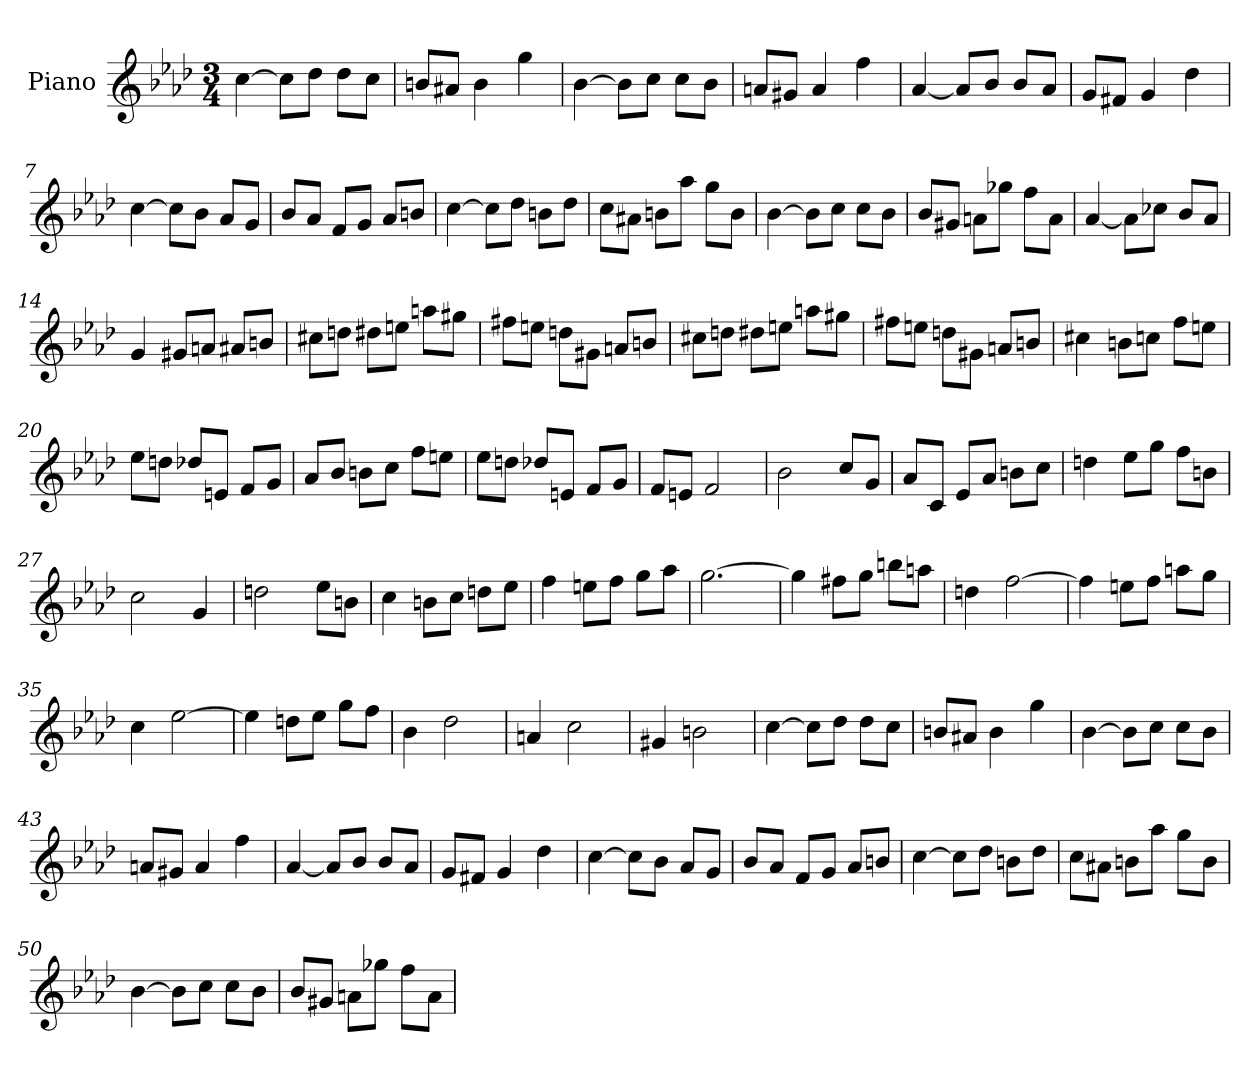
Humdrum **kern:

**kern
*part1
*staff1
*I"Piano
*I'Pno
*clefG2
*k[b-e-a-d-]
*f:
*M3/4
*MM126
=1
[4cc
8cc\L]
8dd-\J
8dd-\L
8cc\J
=2
8bn/L
8a#X/J
4b
4gg
=3
[4b-
8b-\L]
8cc\J
8cc\L
8b-\J
=4
8an/L
8g#X/J
4a
4ff
=5
[4a-
8a-/L]
8b-/J
8b-/L
8a-/J
=6
8g/L
8f#X/J
4g
4dd-
=7
[4cc
8cc\L]
8b-\J
8a-/L
8g/J
=8
8b-/L
8a-/J
8f/L
8g/J
8a-/L
8bn/J
=9
[4cc
8cc\L]
8dd-\J
8bn\L
8dd-\J
=10
8cc\L
8a#X\J
8bn\L
8aa-\J
8gg\L
8b\J
=11
[4b-
8b-\L]
8cc\J
8cc\L
8b-\J
=12
8b-/L
8g#X/J
8an\L
8gg-X\J
8ff\L
8a\J
=13
[4a-
8a-\L]
8cc-X\J
8b-/L
8a-/J
=14
4g
8g#X/L
8an/J
8a#X/L
8bn/J
=15
8cc#X\L
8ddn\J
8dd#X\L
8een\J
8aan\L
8gg#X\J
=16
8ff#X\L
8een\J
8ddn\L
8g#X\J
8an/L
8bn/J
=17
8cc#X\L
8ddn\J
8dd#X\L
8een\J
8aan\L
8gg#X\J
=18
8ff#X\L
8een\J
8ddn\L
8g#X\J
8an/L
8bn/J
=19
4cc#X
8bn\L
8ccn\J
8ff\L
8een\J
=20
8ee-\L
8ddn\J
8dd-X/L
8en/J
8f/L
8g/J
=21
8a-/L
8b-/J
8bn\L
8cc\J
8ff\L
8een\J
=22
8ee-\L
8ddn\J
8dd-X/L
8en/J
8f/L
8g/J
=23
8f/L
8en/J
2f
=24
2b-
8cc/L
8g/J
=25
8a-/L
8c/J
8e-/L
8a-/J
8bn\L
8cc\J
=26
4ddn
8ee-\L
8gg\J
8ff\L
8bn\J
=27
2cc
4g
=28
2ddn
8ee-\L
8bn\J
=29
4cc
8bn\L
8cc\J
8ddn\L
8ee-\J
=30
4ff
8een\L
8ff\J
8gg\L
8aa-\J
=31
[2.gg
=32
4gg]
8ff#X\L
8gg\J
8bbn\L
8aan\J
=33
4ddn
[2ff
=34
4ff]
8een\L
8ff\J
8aan\L
8gg\J
=35
4cc
[2ee-
=36
4ee-]
8ddn\L
8ee-\J
8gg\L
8ff\J
=37
4b-
2dd-
=38
4an
2cc
=39
4g#X
2bn
=40
[4cc
8cc\L]
8dd-\J
8dd-\L
8cc\J
=41
8bn/L
8a#X/J
4b
4gg
=42
[4b-
8b-\L]
8cc\J
8cc\L
8b-\J
=43
8an/L
8g#X/J
4a
4ff
=44
[4a-
8a-/L]
8b-/J
8b-/L
8a-/J
=45
8g/L
8f#X/J
4g
4dd-
=46
[4cc
8cc\L]
8b-\J
8a-/L
8g/J
=47
8b-/L
8a-/J
8f/L
8g/J
8a-/L
8bn/J
=48
[4cc
8cc\L]
8dd-\J
8bn\L
8dd-\J
=49
8cc\L
8a#X\J
8bn\L
8aa-\J
8gg\L
8b\J
=50
[4b-
8b-\L]
8cc\J
8cc\L
8b-\J
=51
8b-/L
8g#X/J
8an\L
8gg-X\J
8ff\L
8a\J
=
*-
